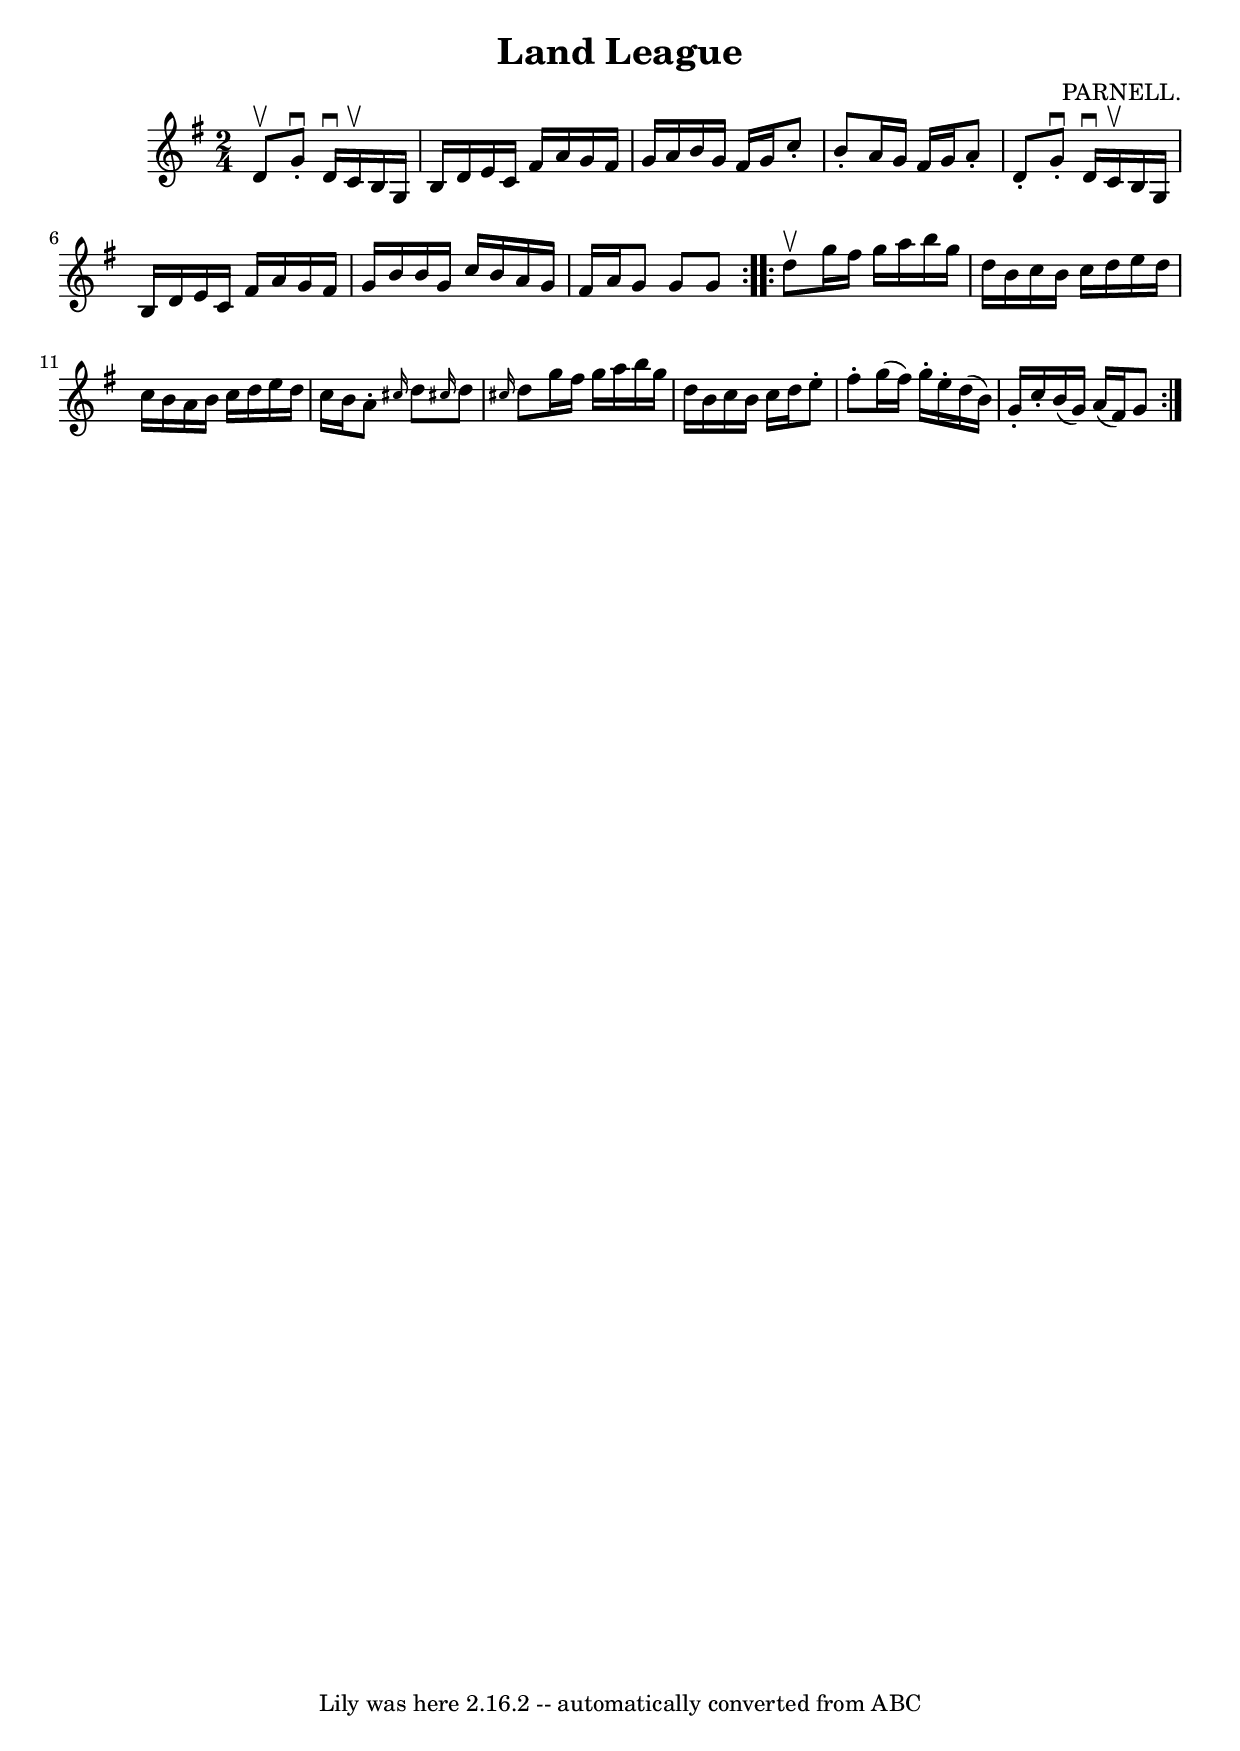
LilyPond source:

\version "2.7.40"
\include "Mammoth.ily"
\header {
	%% book = "Ryan's Mammoth Collection"
	composer = "PARNELL."
	crossRefNumber = "1"
	footnotes = "\\\\314"
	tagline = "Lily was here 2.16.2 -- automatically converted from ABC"
	title = "Land League"
}
voicedefault =  {


\repeat volta 2 {
\time 2/4 
\key g \major d'8^\upbow |
 g'8^\downbow-. d'16 
^\downbow c'16^\upbow b16 g16 b16 d'16    |
 e'16 c'16 
 fis'16 a'16 g'16 fis'16 g'16 a'16    |
 b'16 g'16  
 fis'16 g'16 c''8 -. b'8 -.   |
 a'16 g'16 fis'16    
g'16 a'8 -. d'8 -.   |
 g'8^\downbow-. d'16^\downbow c'16 
^\upbow b16 g16 b16 d'16    |
 e'16 c'16 fis'16    
a'16 g'16 fis'16 g'16 b'16    |
 b'16 g'16 c''16    
b'16 a'16 g'16 fis'16 a'16    |
 g'8 g'8 g'8  }     
\repeat volta 2 { d''8^\upbow |
 g''16 fis''16 g''16    
a''16 b''16 g''16 d''16 b'16    |
 c''16 b'16 c''16   
 d''16 e''16 d''16 c''16 b'16    |
 a'16 b'16 c''16   
 d''16 e''16 d''16 c''16 b'16    |
 a'8 -. \grace {    
cis''16  } d''8  \grace { cis''!16  } d''8  \grace { cis''!16  }   
d''8    |
 g''16 fis''16 g''16 a''16 b''16 g''16    
d''16 b'16    |
 c''16 b'16 c''16 d''16 e''8 -. fis''8 
-.   |
 g''16 (fis''16) g''16 -. e''16 -. d''16 (b'16  
-) g'16 -. c''16 -.   |
 b'16 (g'16) a'16 (fis'16)   
g'8  }   
}

\score{
    <<

	\context Staff="default"
	{
	    \voicedefault 
	}

    >>
	\layout {
	}
	\midi {}
}
